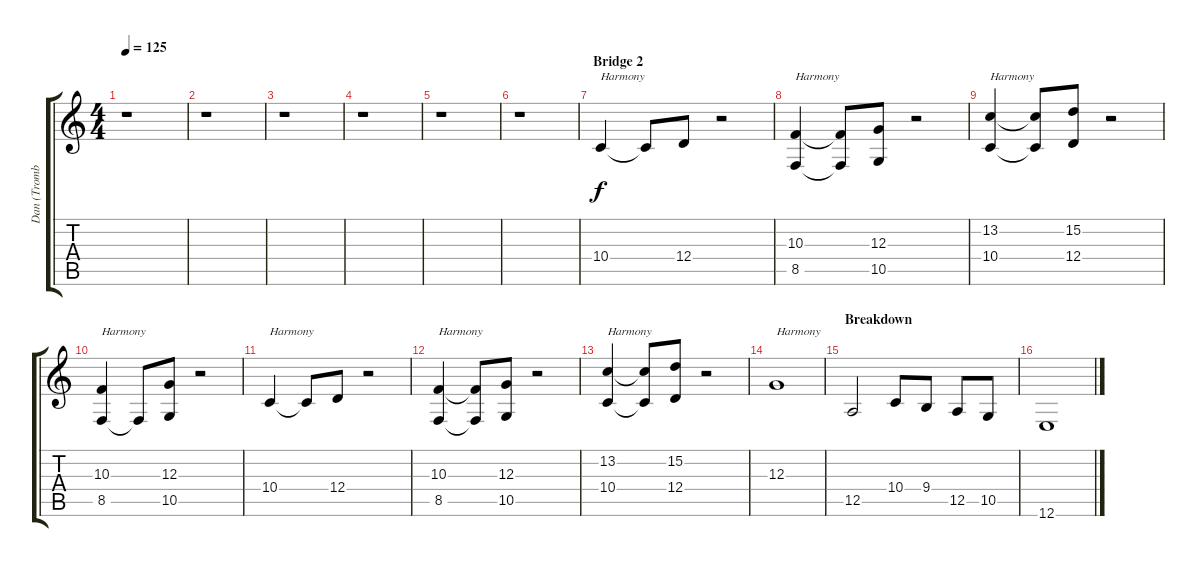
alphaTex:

\track ("Dan (Trombone)" "Dan (Tromb") {instrument trombone}
\staff {score tabs}
\tuning (E4 B3 G3 D3 A2 E2) {hide}
\ts (4 4)
\tempo 125
\clef g2
\ks c
r.1{dy f volume 15} |
r.1 |
r.1 |
r.1 |
r.1 |
r.1 |
\section ("" "Bridge 2")
10.4.4{txt "Harmony"} 10.4{t}.8 12.4.8 r.2 |
(10.3 8.5).4{txt "Harmony"} (10.3{t} 8.5{t}).8 (12.3 10.5).8 r.2 |
(13.2 10.4).4{txt "Harmony"} (13.2{t} 10.4{t}).8 (15.2 12.4).8 r.2 |
(10.3 8.5).4{txt "Harmony"} 8.5{t}.8 (12.3 10.5).8 r.2 |
10.4.4{txt "Harmony"} 10.4{t}.8 12.4.8 r.2 |
(10.3 8.5).4{txt "Harmony"} (10.3{t} 8.5{t}).8 (12.3 10.5).8 r.2 |
(13.2 10.4).4{txt "Harmony"} (13.2{t} 10.4{t}).8 (15.2 12.4).8 r.2 |
12.3.1{txt "Harmony"} |
\section ("" "Breakdown")
12.5.2 10.4.8 9.4.8 12.5.8 10.5.8 |
12.6.1
